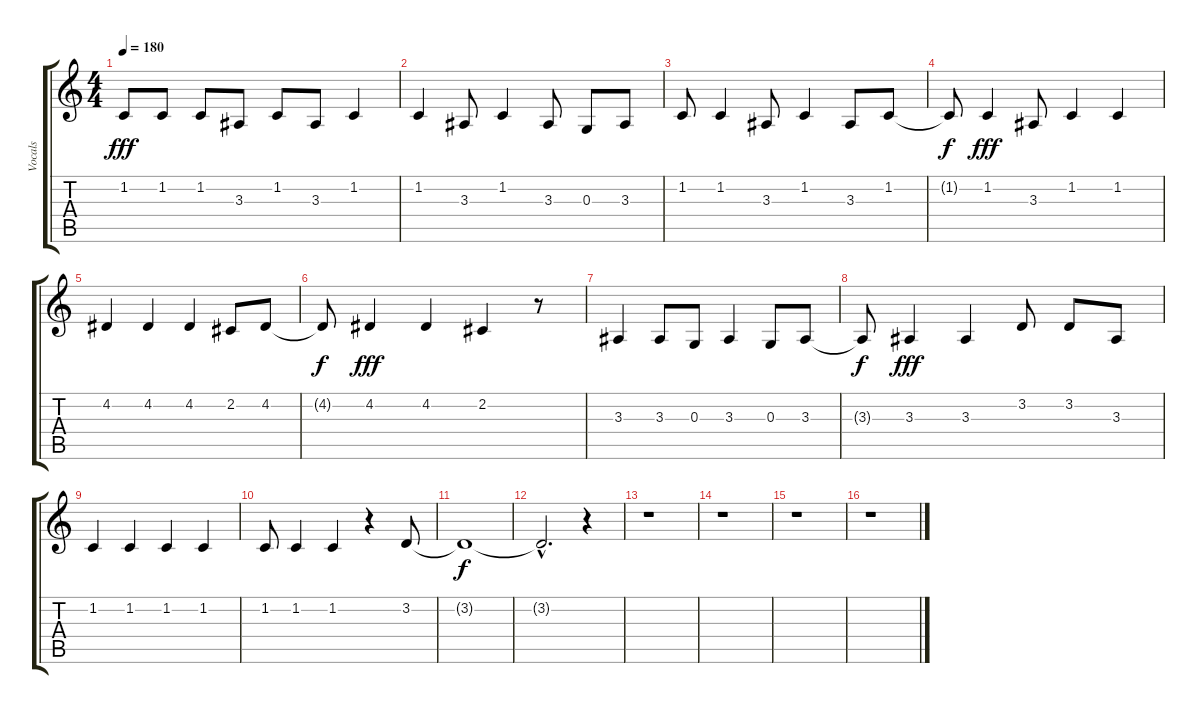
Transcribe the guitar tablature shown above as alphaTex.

\track ("Vocals" "Vocals") {instrument trumpet}
\staff {score tabs}
\tuning (E4 B3 G3 D3 A2 E2) {hide}
\ts (4 4)
\tempo 180
\clef g2
\ks c
1.2.8{dy fff} 1.2.8 1.2.8 3.3.8 1.2.8 3.3.8 1.2.4 |
1.2.4 3.3.8 1.2.4 3.3.8 0.3.8 3.3.8 |
1.2.8 1.2.4 3.3.8 1.2.4 3.3.8 1.2.8 |
1.2{t}.8{dy f} 1.2.4{dy fff} 3.3.8 1.2.4 1.2.4 |
4.2.4 4.2.4 4.2.4 2.2.8 4.2.8 |
4.2{t}.8{dy f} 4.2.4{dy fff} 4.2.4 2.2.4 r.8 |
3.3.4 3.3.8 0.3.8 3.3.4 0.3.8 3.3.8 |
3.3{t}.8{dy f} 3.3.4{dy fff} 3.3.4 3.2.8 3.2.8 3.3.8 |
1.2.4 1.2.4 1.2.4 1.2.4 |
1.2.8 1.2.4 1.2.4 r.4 3.2.8 |
3.2{t}.1{dy f} |
3.2{hac t}.2{d} r.4 |
r.1 |
r.1 |
r.1 |
r.1
